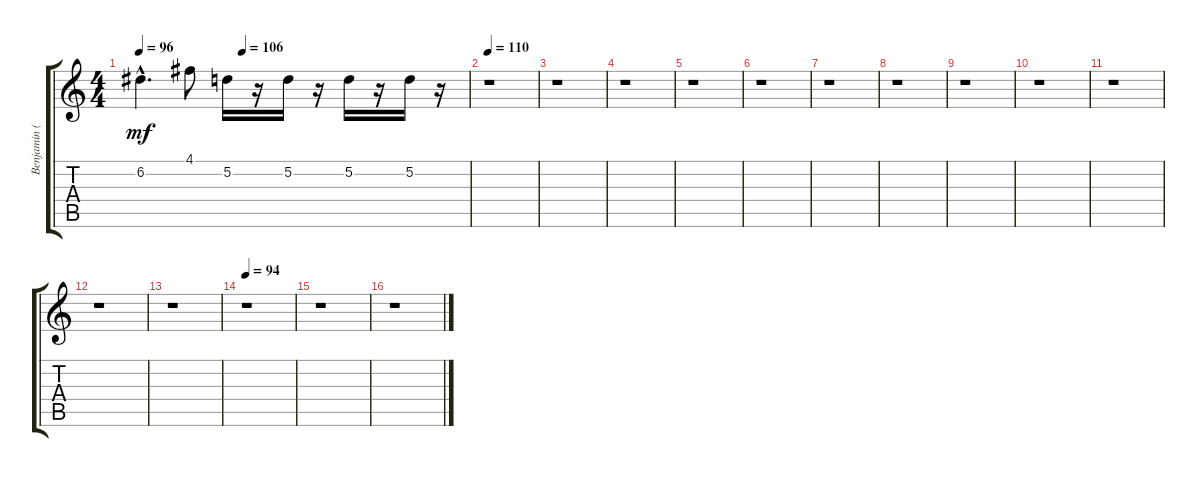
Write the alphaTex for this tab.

\track ("Benjamin (KeybHigh)" "Benjamin (") {instrument churchorgan}
\staff {score tabs}
\tuning (D5 A4 F4 C4 G3 D3) {hide}
\ts (4 4)
\tempo 96
\tempo (106 0.3125)
\clef g2
\ks c
6.2{hac}.4{d dy mf} 4.1.8 5.2.16 r.16 5.2.16 r.16 5.2.16 r.16 5.2.16 r.16 |
\tempo 110
r.1 |
r.1 |
r.1 |
r.1 |
r.1 |
r.1 |
r.1 |
r.1 |
r.1 |
r.1 |
r.1 |
r.1 |
\tempo 94
r.1 |
r.1 |
r.1
